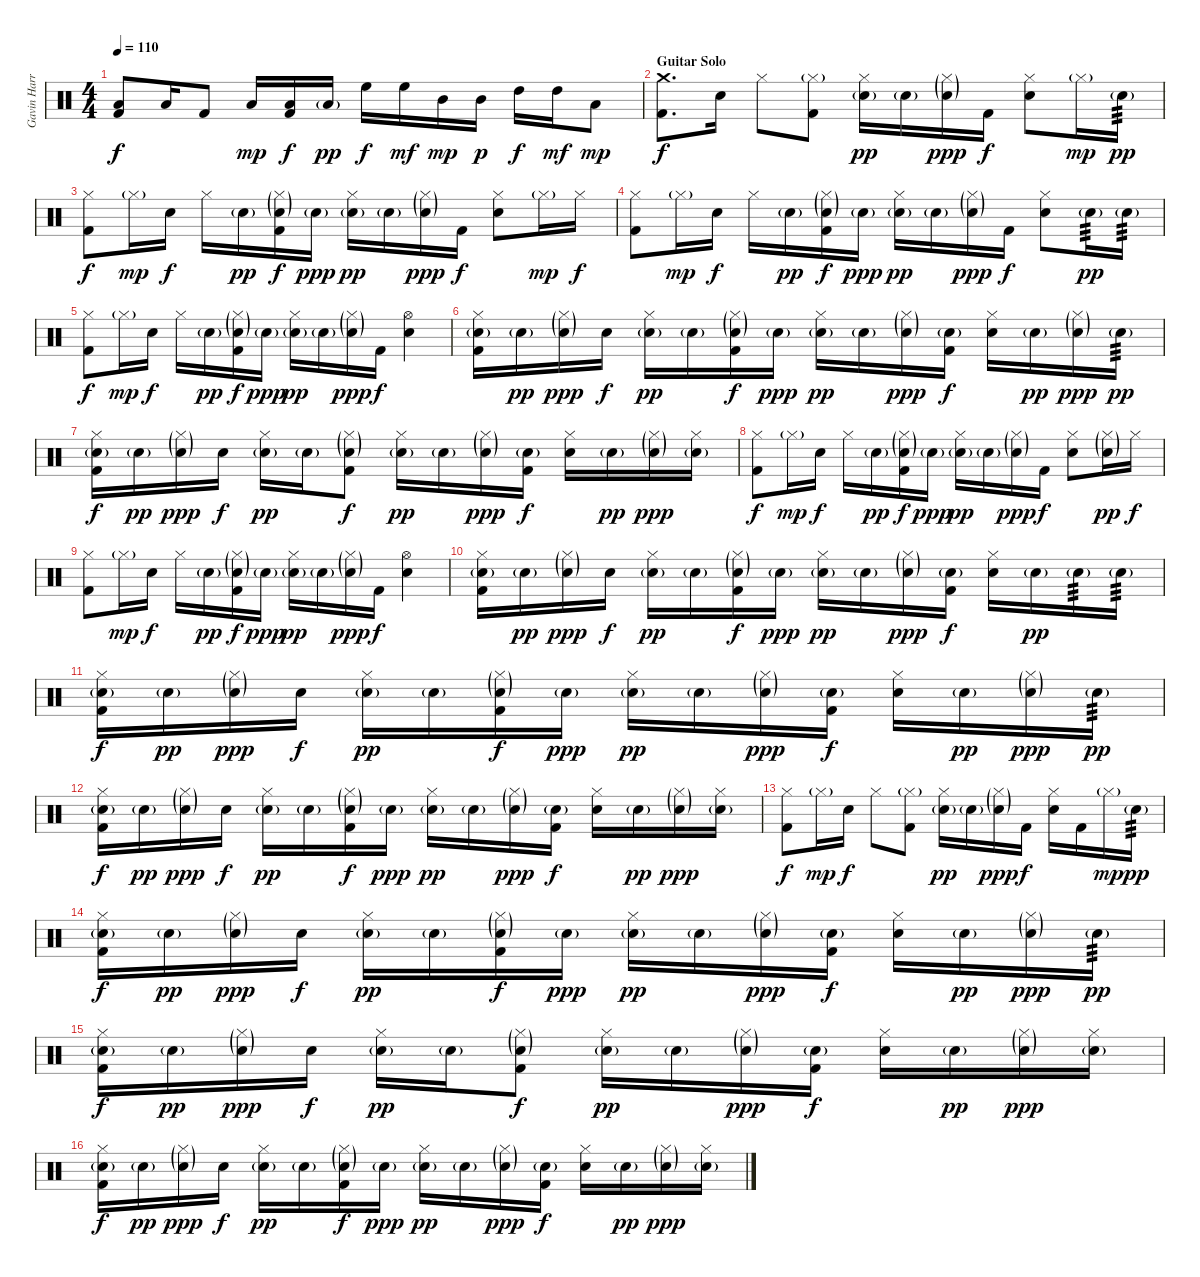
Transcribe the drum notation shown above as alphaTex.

\track ("Gavin Harrison - Drums" "Gavin Harr") {instrument percussion}
\staff {score}
\articulation defaults
\ts (4 4)
\tempo 110
\clef neutral
\ks c
("Low Floor Tom (hit)" "Kick (hit) 2").8{dy f} "Low Floor Tom (hit)".16 "Kick (hit) 2".8 "Low Tom (hit)".16{dy mp} ("Low Tom (hit)" "Kick (hit) 2").16{dy f} "Low Tom (hit)"{g}.16{dy pp} "High Floor Tom (hit)".16{dy f} "High Floor Tom (hit)".16{dy mf} "Mid Tom (hit)".16{dy mp} "Mid Tom (hit)".16{dy p} "High Tom (hit)".16{dy f} "High Tom (hit)".16{dy mf} "Low Tom (hit)".8{dy mp} |
\section ("" "Guitar Solo")
("Crash medium (hit)" "Kick (hit) 2").8{d dy f} "Electric Snare (hit)".16 "Hi-Hat (closed)".8 ("Hi-Hat (closed)"{g} "Kick (hit) 2").8 ("Hi-Hat (closed)" "Electric Snare (hit)"{g}).16{dy pp} "Electric Snare (hit)"{g}.16 ("Hi-Hat (closed)"{g} "Electric Snare (hit)"{g}).16{dy ppp} "Kick (hit) 2".16{dy f} ("Hi-Hat (closed)" "Electric Snare (hit)").8 "Hi-Hat (closed)"{g}.16{dy mp} "Electric Snare (hit)"{g}.16{tp 3 dy pp} |
("Hi-Hat (closed)" "Kick (hit) 2").8{dy f} "Hi-Hat (closed)"{g}.16{dy mp} "Electric Snare (hit)".16{dy f} "Hi-Hat (closed)".16 "Electric Snare (hit)"{g}.16{dy pp} ("Hi-Hat (closed)"{g} "Electric Snare (hit)"{g} "Kick (hit) 2").16{dy f} "Electric Snare (hit)"{g}.16{dy ppp} ("Hi-Hat (closed)" "Electric Snare (hit)"{g}).16{dy pp} "Electric Snare (hit)"{g}.16 ("Hi-Hat (closed)"{g} "Electric Snare (hit)"{g}).16{dy ppp} "Kick (hit) 2".16{dy f} ("Hi-Hat (closed)" "Electric Snare (hit)").8 "Hi-Hat (closed)"{g}.16{dy mp} "Hi-Hat (closed)".16{dy f} |
("Hi-Hat (closed)" "Kick (hit) 2").8 "Hi-Hat (closed)"{g}.16{dy mp} "Electric Snare (hit)".16{dy f} "Hi-Hat (closed)".16 "Electric Snare (hit)"{g}.16{dy pp} ("Hi-Hat (closed)"{g} "Electric Snare (hit)"{g} "Kick (hit) 2").16{dy f} "Electric Snare (hit)"{g}.16{dy ppp} ("Hi-Hat (closed)" "Electric Snare (hit)"{g}).16{dy pp} "Electric Snare (hit)"{g}.16 ("Hi-Hat (closed)"{g} "Electric Snare (hit)"{g}).16{dy ppp} "Kick (hit) 2".16{dy f} ("Hi-Hat (closed)" "Electric Snare (hit)").8 "Electric Snare (hit)"{g}.16{tp 3 dy pp} "Electric Snare (hit)"{g}.16{tp 3} |
("Hi-Hat (closed)" "Kick (hit) 2").8{dy f} "Hi-Hat (closed)"{g}.16{dy mp} "Electric Snare (hit)".16{dy f} "Hi-Hat (closed)".16 "Electric Snare (hit)"{g}.16{dy pp} ("Hi-Hat (closed)"{g} "Electric Snare (hit)"{g} "Kick (hit) 2").16{dy f} "Electric Snare (hit)"{g}.16{dy ppp} ("Hi-Hat (closed)" "Electric Snare (hit)"{g}).16{dy pp} "Electric Snare (hit)"{g}.16 ("Hi-Hat (closed)"{g} "Electric Snare (hit)"{g}).16{dy ppp} "Kick (hit) 2".16{dy f} ("Hi-Hat (open)" "Electric Snare (hit)").4 |
("Hi-Hat (closed)" "Electric Snare (hit)"{g} "Kick (hit) 2").16 "Electric Snare (hit)"{g}.16{dy pp} ("Hi-Hat (closed)"{g} "Electric Snare (hit)"{g}).16{dy ppp} "Electric Snare (hit)".16{dy f} ("Hi-Hat (closed)" "Electric Snare (hit)"{g}).16{dy pp} "Electric Snare (hit)"{g}.16 ("Hi-Hat (closed)"{g} "Electric Snare (hit)"{g} "Kick (hit) 2").16{dy f} "Electric Snare (hit)"{g}.16{dy ppp} ("Hi-Hat (closed)" "Electric Snare (hit)"{g}).16{dy pp} "Electric Snare (hit)"{g}.16 ("Hi-Hat (closed)"{g} "Electric Snare (hit)"{g}).16{dy ppp} ("Electric Snare (hit)"{g} "Kick (hit) 2").16{dy f} ("Hi-Hat (closed)" "Electric Snare (hit)").16 "Electric Snare (hit)"{g}.16{dy pp} ("Hi-Hat (closed)"{g} "Electric Snare (hit)"{g}).16{dy ppp} "Electric Snare (hit)"{g}.16{tp 3 dy pp} |
("Hi-Hat (closed)" "Electric Snare (hit)"{g} "Kick (hit) 2").16{dy f} "Electric Snare (hit)"{g}.16{dy pp} ("Hi-Hat (closed)"{g} "Electric Snare (hit)"{g}).16{dy ppp} "Electric Snare (hit)".16{dy f} ("Hi-Hat (closed)" "Electric Snare (hit)"{g}).16{dy pp} "Electric Snare (hit)"{g}.16 ("Hi-Hat (closed)"{g} "Electric Snare (hit)"{g} "Kick (hit) 2").8{dy f} ("Hi-Hat (closed)" "Electric Snare (hit)"{g}).16{dy pp} "Electric Snare (hit)"{g}.16 ("Hi-Hat (closed)"{g} "Electric Snare (hit)"{g}).16{dy ppp} ("Electric Snare (hit)"{g} "Kick (hit) 2").16{dy f} ("Hi-Hat (closed)" "Electric Snare (hit)").16 "Electric Snare (hit)"{g}.16{dy pp} ("Hi-Hat (closed)"{g} "Electric Snare (hit)"{g}).16{dy ppp} ("Hi-Hat (closed)" "Electric Snare (hit)"{g}).16 |
("Hi-Hat (closed)" "Kick (hit) 2").8{dy f} "Hi-Hat (closed)"{g}.16{dy mp} "Electric Snare (hit)".16{dy f} "Hi-Hat (closed)".16 "Electric Snare (hit)"{g}.16{dy pp} ("Hi-Hat (closed)"{g} "Electric Snare (hit)"{g} "Kick (hit) 2").16{dy f} "Electric Snare (hit)"{g}.16{dy ppp} ("Hi-Hat (closed)" "Electric Snare (hit)"{g}).16{dy pp} "Electric Snare (hit)"{g}.16 ("Hi-Hat (closed)"{g} "Electric Snare (hit)"{g}).16{dy ppp} "Kick (hit) 2".16{dy f} ("Hi-Hat (closed)" "Electric Snare (hit)").8 ("Hi-Hat (closed)"{g} "Electric Snare (hit)"{g}).16{dy pp} "Hi-Hat (closed)".16{dy f} |
("Hi-Hat (closed)" "Kick (hit) 2").8 "Hi-Hat (closed)"{g}.16{dy mp} "Electric Snare (hit)".16{dy f} "Hi-Hat (closed)".16 "Electric Snare (hit)"{g}.16{dy pp} ("Hi-Hat (closed)"{g} "Electric Snare (hit)"{g} "Kick (hit) 2").16{dy f} "Electric Snare (hit)"{g}.16{dy ppp} ("Hi-Hat (closed)" "Electric Snare (hit)"{g}).16{dy pp} "Electric Snare (hit)"{g}.16 ("Hi-Hat (closed)"{g} "Electric Snare (hit)"{g}).16{dy ppp} "Kick (hit) 2".16{dy f} ("Hi-Hat (open)" "Electric Snare (hit)").4 |
("Hi-Hat (closed)" "Electric Snare (hit)"{g} "Kick (hit) 2").16 "Electric Snare (hit)"{g}.16{dy pp} ("Hi-Hat (closed)"{g} "Electric Snare (hit)"{g}).16{dy ppp} "Electric Snare (hit)".16{dy f} ("Hi-Hat (closed)" "Electric Snare (hit)"{g}).16{dy pp} "Electric Snare (hit)"{g}.16 ("Hi-Hat (closed)"{g} "Electric Snare (hit)"{g} "Kick (hit) 2").16{dy f} "Electric Snare (hit)"{g}.16{dy ppp} ("Hi-Hat (closed)" "Electric Snare (hit)"{g}).16{dy pp} "Electric Snare (hit)"{g}.16 ("Hi-Hat (closed)"{g} "Electric Snare (hit)"{g}).16{dy ppp} ("Electric Snare (hit)"{g} "Kick (hit) 2").16{dy f} ("Hi-Hat (closed)" "Electric Snare (hit)").16 "Electric Snare (hit)"{g}.16{dy pp} "Electric Snare (hit)"{g}.16{tp 3} "Electric Snare (hit)"{g}.16{tp 3} |
("Hi-Hat (closed)" "Electric Snare (hit)"{g} "Kick (hit) 2").16{dy f} "Electric Snare (hit)"{g}.16{dy pp} ("Hi-Hat (closed)"{g} "Electric Snare (hit)"{g}).16{dy ppp} "Electric Snare (hit)".16{dy f} ("Hi-Hat (closed)" "Electric Snare (hit)"{g}).16{dy pp} "Electric Snare (hit)"{g}.16 ("Hi-Hat (closed)"{g} "Electric Snare (hit)"{g} "Kick (hit) 2").16{dy f} "Electric Snare (hit)"{g}.16{dy ppp} ("Hi-Hat (closed)" "Electric Snare (hit)"{g}).16{dy pp} "Electric Snare (hit)"{g}.16 ("Hi-Hat (closed)"{g} "Electric Snare (hit)"{g}).16{dy ppp} ("Electric Snare (hit)"{g} "Kick (hit) 2").16{dy f} ("Hi-Hat (closed)" "Electric Snare (hit)").16 "Electric Snare (hit)"{g}.16{dy pp} ("Hi-Hat (closed)"{g} "Electric Snare (hit)"{g}).16{dy ppp} "Electric Snare (hit)"{g}.16{tp 3 dy pp} |
("Hi-Hat (closed)" "Electric Snare (hit)"{g} "Kick (hit) 2").16{dy f} "Electric Snare (hit)"{g}.16{dy pp} ("Hi-Hat (closed)"{g} "Electric Snare (hit)"{g}).16{dy ppp} "Electric Snare (hit)".16{dy f} ("Hi-Hat (closed)" "Electric Snare (hit)"{g}).16{dy pp} "Electric Snare (hit)"{g}.16 ("Hi-Hat (closed)"{g} "Electric Snare (hit)"{g} "Kick (hit) 2").16{dy f} "Electric Snare (hit)"{g}.16{dy ppp} ("Hi-Hat (closed)" "Electric Snare (hit)"{g}).16{dy pp} "Electric Snare (hit)"{g}.16 ("Hi-Hat (closed)"{g} "Electric Snare (hit)"{g}).16{dy ppp} ("Electric Snare (hit)"{g} "Kick (hit) 2").16{dy f} ("Hi-Hat (closed)" "Electric Snare (hit)").16 "Electric Snare (hit)"{g}.16{dy pp} ("Hi-Hat (closed)"{g} "Electric Snare (hit)"{g}).16{dy ppp} ("Hi-Hat (closed)" "Electric Snare (hit)"{g}).16 |
("Hi-Hat (closed)" "Kick (hit) 2").8{dy f} "Hi-Hat (closed)"{g}.16{dy mp} "Electric Snare (hit)".16{dy f} "Hi-Hat (closed)".8 ("Hi-Hat (closed)"{g} "Kick (hit) 2").8 ("Hi-Hat (closed)" "Electric Snare (hit)"{g}).16{dy pp} "Electric Snare (hit)"{g}.16 ("Hi-Hat (closed)"{g} "Electric Snare (hit)"{g}).16{dy ppp} "Kick (hit) 2".16{dy f} ("Hi-Hat (closed)" "Electric Snare (hit)").16 "Kick (hit) 2".16 "Hi-Hat (closed)"{g}.16{dy mp} "Electric Snare (hit)"{g}.16{tp 3 dy pp} |
("Hi-Hat (closed)" "Electric Snare (hit)"{g} "Kick (hit) 2").16{dy f} "Electric Snare (hit)"{g}.16{dy pp} ("Hi-Hat (closed)"{g} "Electric Snare (hit)"{g}).16{dy ppp} "Electric Snare (hit)".16{dy f} ("Hi-Hat (closed)" "Electric Snare (hit)"{g}).16{dy pp} "Electric Snare (hit)"{g}.16 ("Hi-Hat (closed)"{g} "Electric Snare (hit)"{g} "Kick (hit) 2").16{dy f} "Electric Snare (hit)"{g}.16{dy ppp} ("Hi-Hat (closed)" "Electric Snare (hit)"{g}).16{dy pp} "Electric Snare (hit)"{g}.16 ("Hi-Hat (closed)"{g} "Electric Snare (hit)"{g}).16{dy ppp} ("Electric Snare (hit)"{g} "Kick (hit) 2").16{dy f} ("Hi-Hat (closed)" "Electric Snare (hit)").16 "Electric Snare (hit)"{g}.16{dy pp} ("Hi-Hat (closed)"{g} "Electric Snare (hit)"{g}).16{dy ppp} "Electric Snare (hit)"{g}.16{tp 3 dy pp} |
("Hi-Hat (closed)" "Electric Snare (hit)"{g} "Kick (hit) 2").16{dy f} "Electric Snare (hit)"{g}.16{dy pp} ("Hi-Hat (closed)"{g} "Electric Snare (hit)"{g}).16{dy ppp} "Electric Snare (hit)".16{dy f} ("Hi-Hat (closed)" "Electric Snare (hit)"{g}).16{dy pp} "Electric Snare (hit)"{g}.16 ("Hi-Hat (closed)"{g} "Electric Snare (hit)"{g} "Kick (hit) 2").8{dy f} ("Hi-Hat (closed)" "Electric Snare (hit)"{g}).16{dy pp} "Electric Snare (hit)"{g}.16 ("Hi-Hat (closed)"{g} "Electric Snare (hit)"{g}).16{dy ppp} ("Electric Snare (hit)"{g} "Kick (hit) 2").16{dy f} ("Hi-Hat (closed)" "Electric Snare (hit)").16 "Electric Snare (hit)"{g}.16{dy pp} ("Hi-Hat (closed)"{g} "Electric Snare (hit)"{g}).16{dy ppp} ("Hi-Hat (closed)" "Electric Snare (hit)"{g}).16 |
("Hi-Hat (closed)" "Electric Snare (hit)"{g} "Kick (hit) 2").16{dy f} "Electric Snare (hit)"{g}.16{dy pp} ("Hi-Hat (closed)"{g} "Electric Snare (hit)"{g}).16{dy ppp} "Electric Snare (hit)".16{dy f} ("Hi-Hat (closed)" "Electric Snare (hit)"{g}).16{dy pp} "Electric Snare (hit)"{g}.16 ("Hi-Hat (closed)"{g} "Electric Snare (hit)"{g} "Kick (hit) 2").16{dy f} "Electric Snare (hit)"{g}.16{dy ppp} ("Hi-Hat (closed)" "Electric Snare (hit)"{g}).16{dy pp} "Electric Snare (hit)"{g}.16 ("Hi-Hat (closed)"{g} "Electric Snare (hit)"{g}).16{dy ppp} ("Electric Snare (hit)"{g} "Kick (hit) 2").16{dy f} ("Hi-Hat (closed)" "Electric Snare (hit)").16 "Electric Snare (hit)"{g}.16{dy pp} ("Hi-Hat (closed)"{g} "Electric Snare (hit)"{g}).16{dy ppp} ("Hi-Hat (closed)" "Electric Snare (hit)"{g}).16
